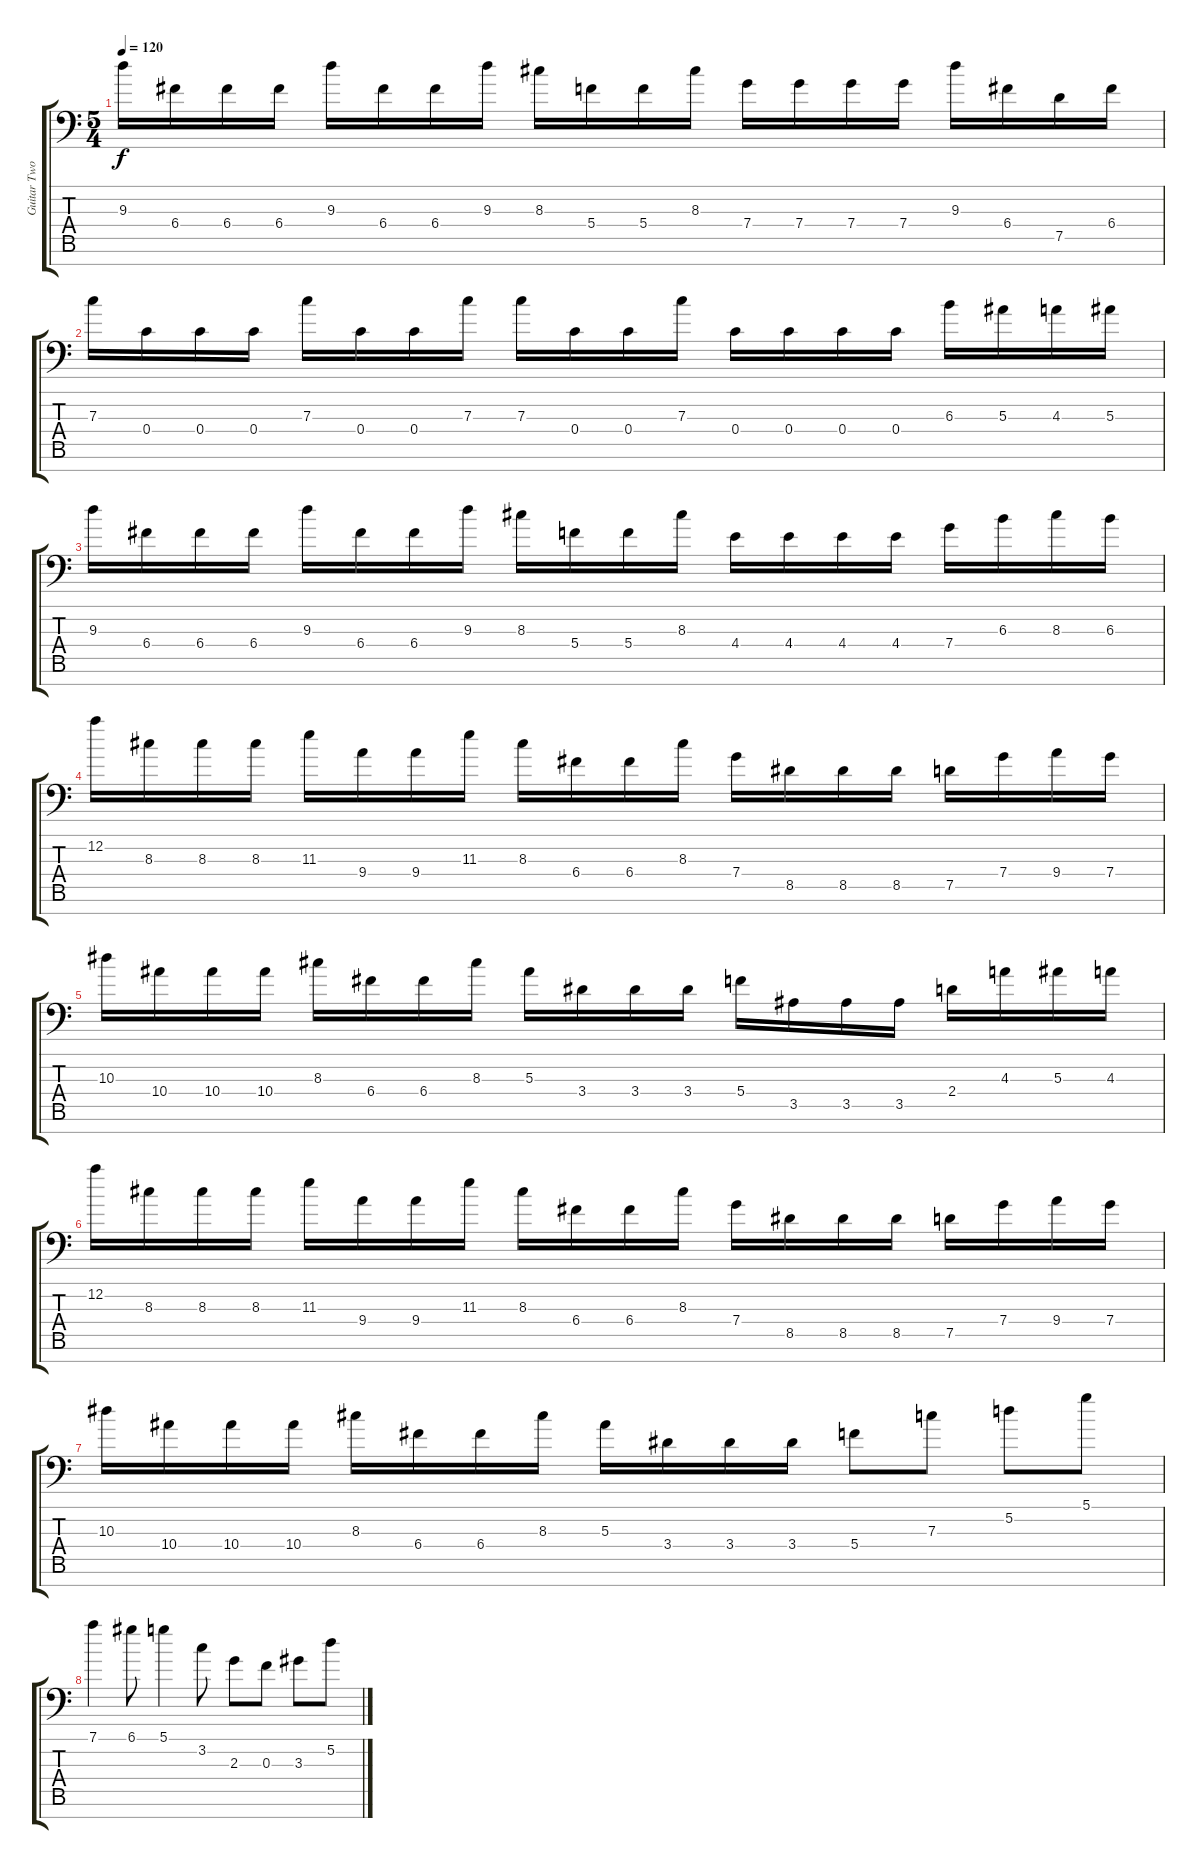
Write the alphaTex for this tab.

\track ("Guitar Two" "Guitar Two") {instrument overdrivenguitar}
\staff {score tabs}
\tuning (D4 A3 F3 C3 G2 D2 A1) {hide}
\ts (5 4)
\tempo 120
\clef f4
\ks c
9.3.16{dy f} 6.4.16 6.4.16 6.4.16 9.3.16 6.4.16 6.4.16 9.3.16 8.3.16 5.4.16 5.4.16 8.3.16 7.4.16 7.4.16 7.4.16 7.4.16 9.3.16 6.4.16 7.5.16 6.4.16 |
7.3.16 0.4.16 0.4.16 0.4.16 7.3.16 0.4.16 0.4.16 7.3.16 7.3.16 0.4.16 0.4.16 7.3.16 0.4.16 0.4.16 0.4.16 0.4.16 6.3.16 5.3.16 4.3.16 5.3.16 |
9.3.16 6.4.16 6.4.16 6.4.16 9.3.16 6.4.16 6.4.16 9.3.16 8.3.16 5.4.16 5.4.16 8.3.16 4.4.16 4.4.16 4.4.16 4.4.16 7.4.16 6.3.16 8.3.16 6.3.16 |
12.2.16 8.3.16 8.3.16 8.3.16 11.3.16 9.4.16 9.4.16 11.3.16 8.3.16 6.4.16 6.4.16 8.3.16 7.4.16 8.5.16 8.5.16 8.5.16 7.5.16 7.4.16 9.4.16 7.4.16 |
10.3.16 10.4.16 10.4.16 10.4.16 8.3.16 6.4.16 6.4.16 8.3.16 5.3.16 3.4.16 3.4.16 3.4.16 5.4.16 3.5.16 3.5.16 3.5.16 2.4.16 4.3.16 5.3.16 4.3.16 |
12.2.16 8.3.16 8.3.16 8.3.16 11.3.16 9.4.16 9.4.16 11.3.16 8.3.16 6.4.16 6.4.16 8.3.16 7.4.16 8.5.16 8.5.16 8.5.16 7.5.16 7.4.16 9.4.16 7.4.16 |
10.3.16 10.4.16 10.4.16 10.4.16 8.3.16 6.4.16 6.4.16 8.3.16 5.3.16 3.4.16 3.4.16 3.4.16 5.4.8 7.3.8 5.2.8 5.1.8 |
7.1.4 6.1.8 5.1.4 3.2.8 2.3.8 0.3.8 3.3.8 5.2.8
